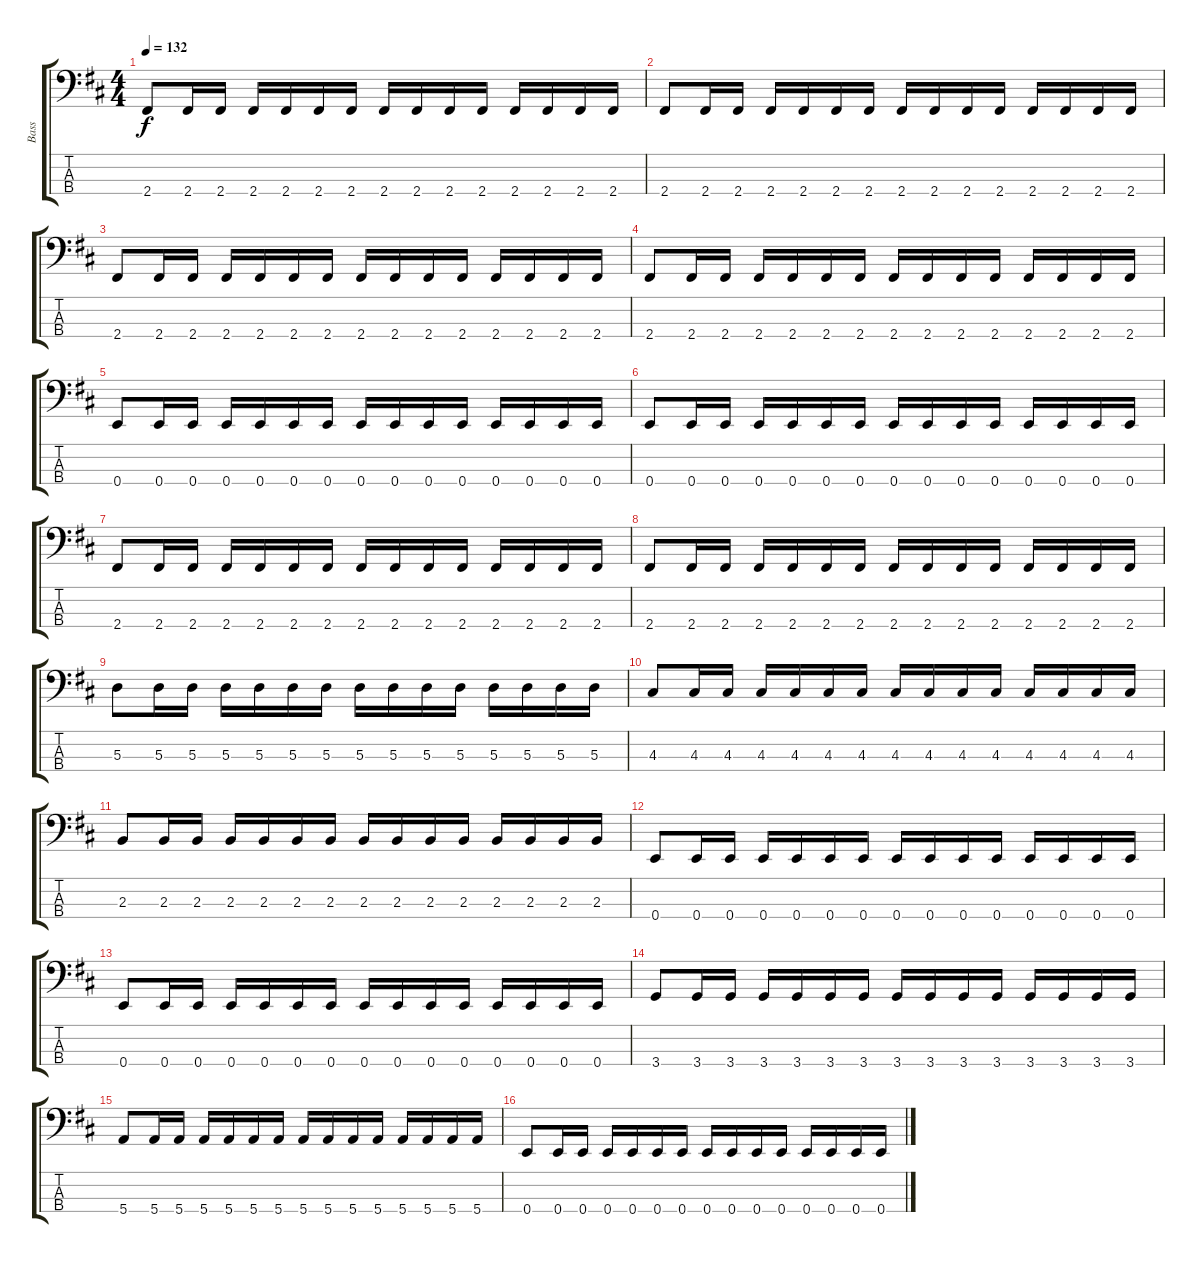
\track ("Bass" "Bass") {instrument electricbassfinger}
\staff {score tabs}
\tuning (G2 D2 A1 E1) {hide}
\ts (4 4)
\tempo 132
\clef f4
\ks bminor
2.4.8{dy f} 2.4.16 2.4.16 2.4.16 2.4.16 2.4.16 2.4.16 2.4.16 2.4.16 2.4.16 2.4.16 2.4.16 2.4.16 2.4.16 2.4.16 |
2.4.8 2.4.16 2.4.16 2.4.16 2.4.16 2.4.16 2.4.16 2.4.16 2.4.16 2.4.16 2.4.16 2.4.16 2.4.16 2.4.16 2.4.16 |
2.4.8 2.4.16 2.4.16 2.4.16 2.4.16 2.4.16 2.4.16 2.4.16 2.4.16 2.4.16 2.4.16 2.4.16 2.4.16 2.4.16 2.4.16 |
2.4.8 2.4.16 2.4.16 2.4.16 2.4.16 2.4.16 2.4.16 2.4.16 2.4.16 2.4.16 2.4.16 2.4.16 2.4.16 2.4.16 2.4.16 |
0.4.8 0.4.16 0.4.16 0.4.16 0.4.16 0.4.16 0.4.16 0.4.16 0.4.16 0.4.16 0.4.16 0.4.16 0.4.16 0.4.16 0.4.16 |
0.4.8 0.4.16 0.4.16 0.4.16 0.4.16 0.4.16 0.4.16 0.4.16 0.4.16 0.4.16 0.4.16 0.4.16 0.4.16 0.4.16 0.4.16 |
2.4.8 2.4.16 2.4.16 2.4.16 2.4.16 2.4.16 2.4.16 2.4.16 2.4.16 2.4.16 2.4.16 2.4.16 2.4.16 2.4.16 2.4.16 |
2.4.8 2.4.16 2.4.16 2.4.16 2.4.16 2.4.16 2.4.16 2.4.16 2.4.16 2.4.16 2.4.16 2.4.16 2.4.16 2.4.16 2.4.16 |
5.3.8 5.3.16 5.3.16 5.3.16 5.3.16 5.3.16 5.3.16 5.3.16 5.3.16 5.3.16 5.3.16 5.3.16 5.3.16 5.3.16 5.3.16 |
4.3.8 4.3.16 4.3.16 4.3.16 4.3.16 4.3.16 4.3.16 4.3.16 4.3.16 4.3.16 4.3.16 4.3.16 4.3.16 4.3.16 4.3.16 |
2.3.8 2.3.16 2.3.16 2.3.16 2.3.16 2.3.16 2.3.16 2.3.16 2.3.16 2.3.16 2.3.16 2.3.16 2.3.16 2.3.16 2.3.16 |
0.4.8 0.4.16 0.4.16 0.4.16 0.4.16 0.4.16 0.4.16 0.4.16 0.4.16 0.4.16 0.4.16 0.4.16 0.4.16 0.4.16 0.4.16 |
0.4.8 0.4.16 0.4.16 0.4.16 0.4.16 0.4.16 0.4.16 0.4.16 0.4.16 0.4.16 0.4.16 0.4.16 0.4.16 0.4.16 0.4.16 |
3.4.8 3.4.16 3.4.16 3.4.16 3.4.16 3.4.16 3.4.16 3.4.16 3.4.16 3.4.16 3.4.16 3.4.16 3.4.16 3.4.16 3.4.16 |
5.4.8 5.4.16 5.4.16 5.4.16 5.4.16 5.4.16 5.4.16 5.4.16 5.4.16 5.4.16 5.4.16 5.4.16 5.4.16 5.4.16 5.4.16 |
0.4.8{volume 6} 0.4.16 0.4.16 0.4.16 0.4.16 0.4.16 0.4.16 0.4.16 0.4.16 0.4.16 0.4.16 0.4.16 0.4.16 0.4.16 0.4.16
